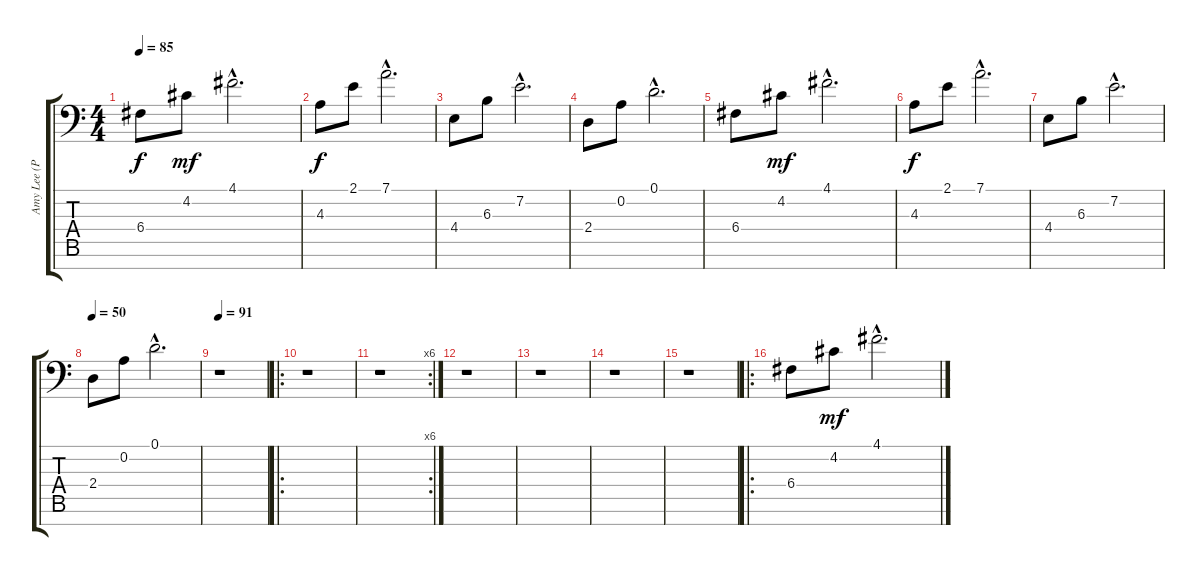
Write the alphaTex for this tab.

\track ("Amy Lee (Piano, left hand)" "Amy Lee (P") {instrument acousticgrandpiano}
\staff {score tabs}
\tuning (D4 A3 F3 C3 G2 D2 A1) {hide}
\ts (4 4)
\tempo 85
\clef f4
\ks c
6.4.8{dy f instrument acousticgrandpiano} 4.2.8{dy mf} 4.1{hac}.2{d} |
4.3.8{dy f} 2.1.8 7.1{hac}.2{d} |
4.4.8 6.3.8 7.2{hac}.2{d} |
2.4.8 0.2.8 0.1{hac}.2{d} |
6.4.8 4.2.8{dy mf} 4.1{hac}.2{d} |
4.3.8{dy f} 2.1.8 7.1{hac}.2{d} |
4.4.8 6.3.8 7.2{hac}.2{d} |
\tempo 50
2.4.8 0.2.8 0.1{hac}.2{d} |
\tempo 91
r.1 |
\ro
r.1 |
\rc 6
r.1 |
r.1 |
r.1 |
r.1 |
r.1 |
\ro
6.4.8 4.2.8{dy mf} 4.1{hac}.2{d}
